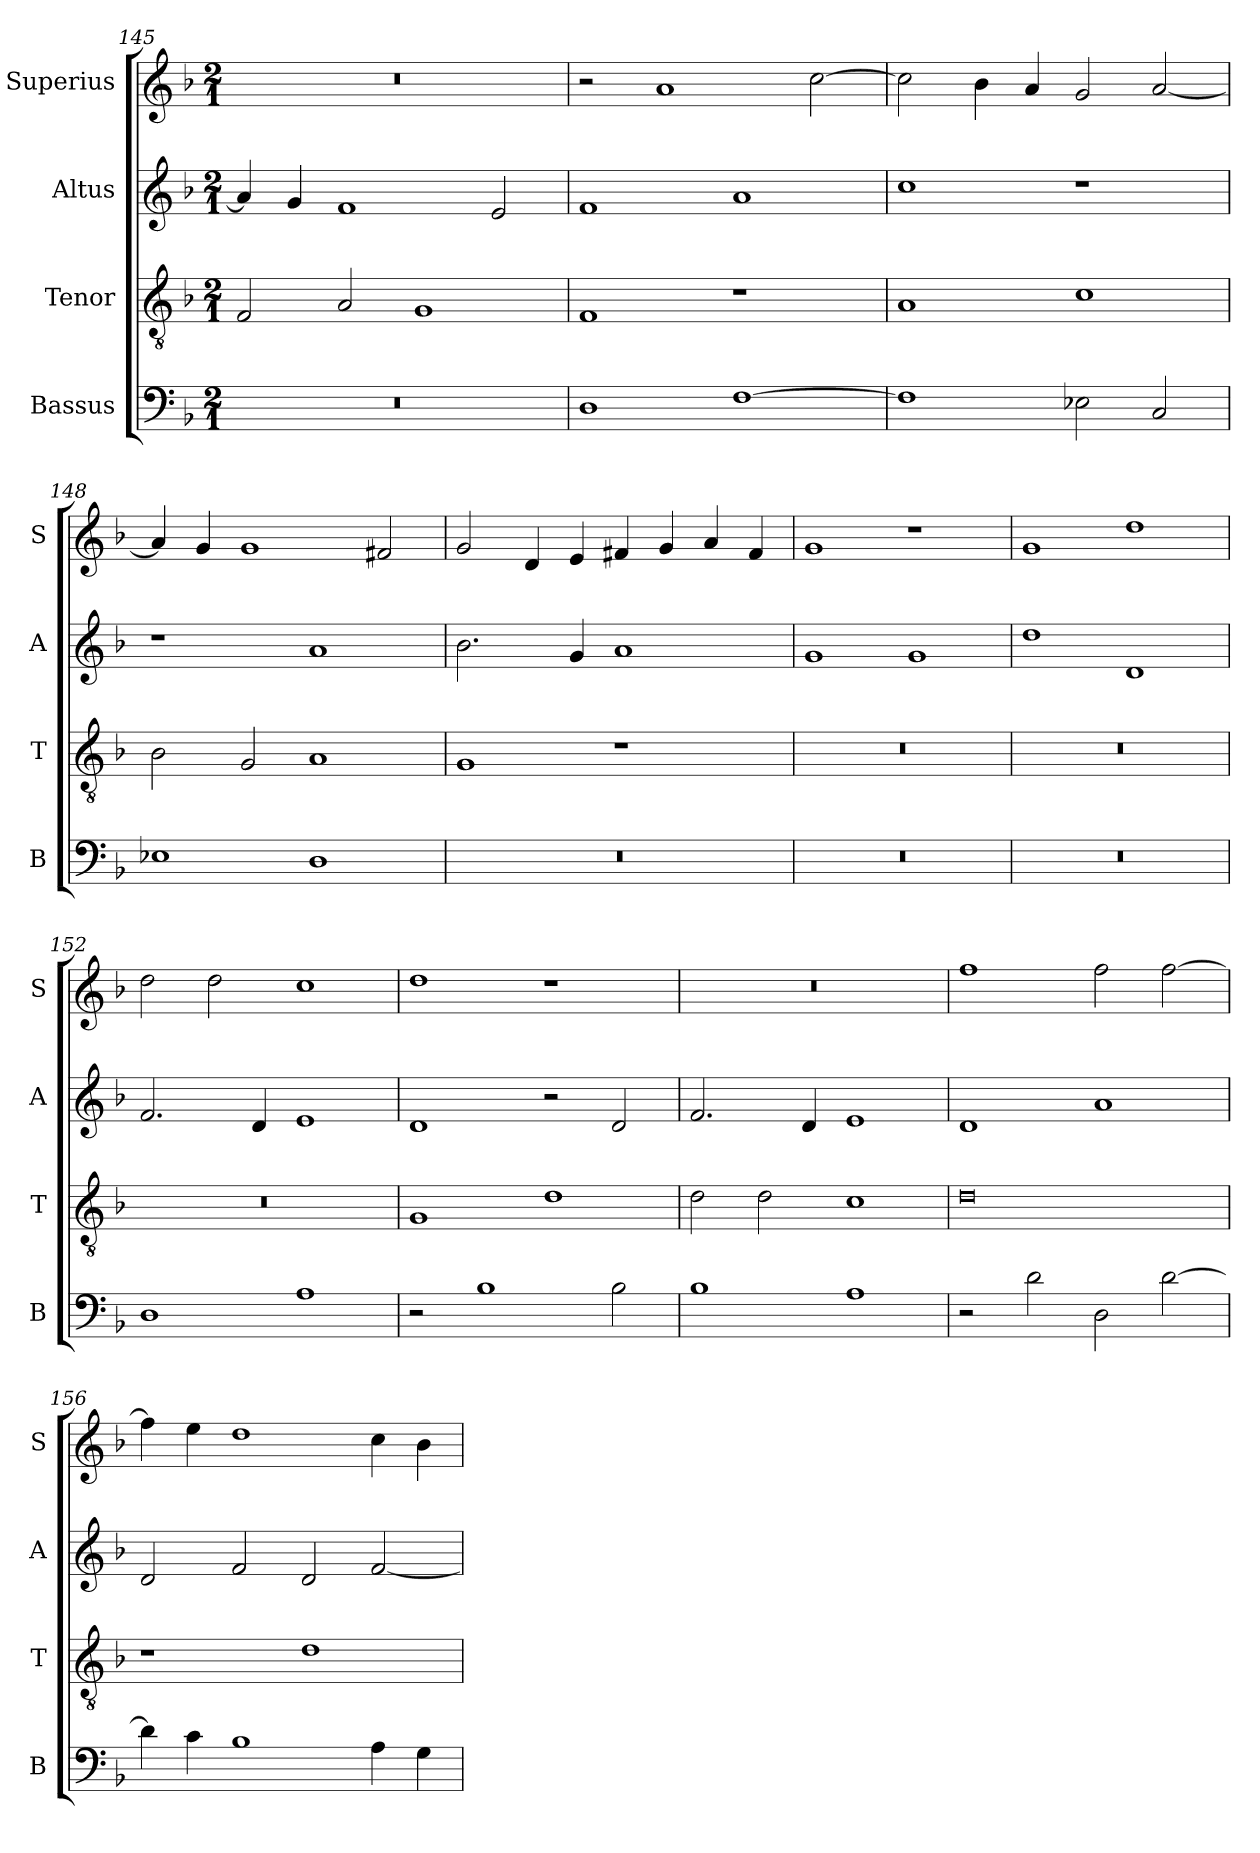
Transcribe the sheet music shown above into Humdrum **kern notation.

**kern	**kern	**kern	**kern
*part4	*part3	*part2	*part1
*staff4	*staff3	*staff2	*staff1
*I"Bassus	*I"Tenor	*I"Altus	*I"Superius
*I'B	*I'T	*I'A	*I'S
*clefF4	*clefGv2	*clefG2	*clefG2
*k[b-]	*k[b-]	*k[b-]	*k[b-]
*M2/1	*M2/1	*M2/1	*M2/1
=145	=145	=145	=145
0r	2F/	4a/]	0r
.	.	4g/	.
.	2A/	1f	.
.	1G	.	.
.	.	2e/	.
=146	=146	=146	=146
1D	1F	1f	2r
.	.	.	1a
[1F	1r	1a	.
.	.	.	[2cc\
=147	=147	=147	=147
1F]	1A	1cc	2cc\]
.	.	.	4b-\
.	.	.	4a/
2E-X\	1c	1r	2g/
2C/	.	.	[2a/
=148	=148	=148	=148
1E-X	2B-\	1r	4a/]
.	.	.	4g/
.	2G/	.	1g
1D	1A	1a	.
.	.	.	2f#X/
=149	=149	=149	=149
0r	1G	2.b-\	2g/
.	.	.	4d/
.	.	4g/	4e/
.	1r	1a	4f#X/
.	.	.	4g/
.	.	.	4a/
.	.	.	4f#/
=150	=150	=150	=150
0r	0r	1g	1g
.	.	1g	1r
=151	=151	=151	=151
0r	0r	1dd	1g
.	.	1d	1dd
=152	=152	=152	=152
1D	0r	2.f/	2dd\
.	.	.	2dd\
.	.	4d/	.
1A	.	1e	1cc
=153	=153	=153	=153
2r	1G	1d	1dd
1B-	.	.	.
.	1d	2r	1r
2B-\	.	2d/	.
=154	=154	=154	=154
1B-	2d\	2.f/	0r
.	2d\	.	.
.	.	4d/	.
1A	1c	1e	.
=155	=155	=155	=155
2r	0d	1d	1ff
2d\	.	.	.
2D\	.	1a	2ff\
[2d\	.	.	[2ff\
=156	=156	=156	=156
4d\]	1r	2d/	4ff\]
4c\	.	.	4ee\
1B-	.	2f/	1dd
.	1d	2d/	.
4A\	.	[2f/	4cc\
4G\	.	.	4b-\
=	=	=	=
*-	*-	*-	*-
